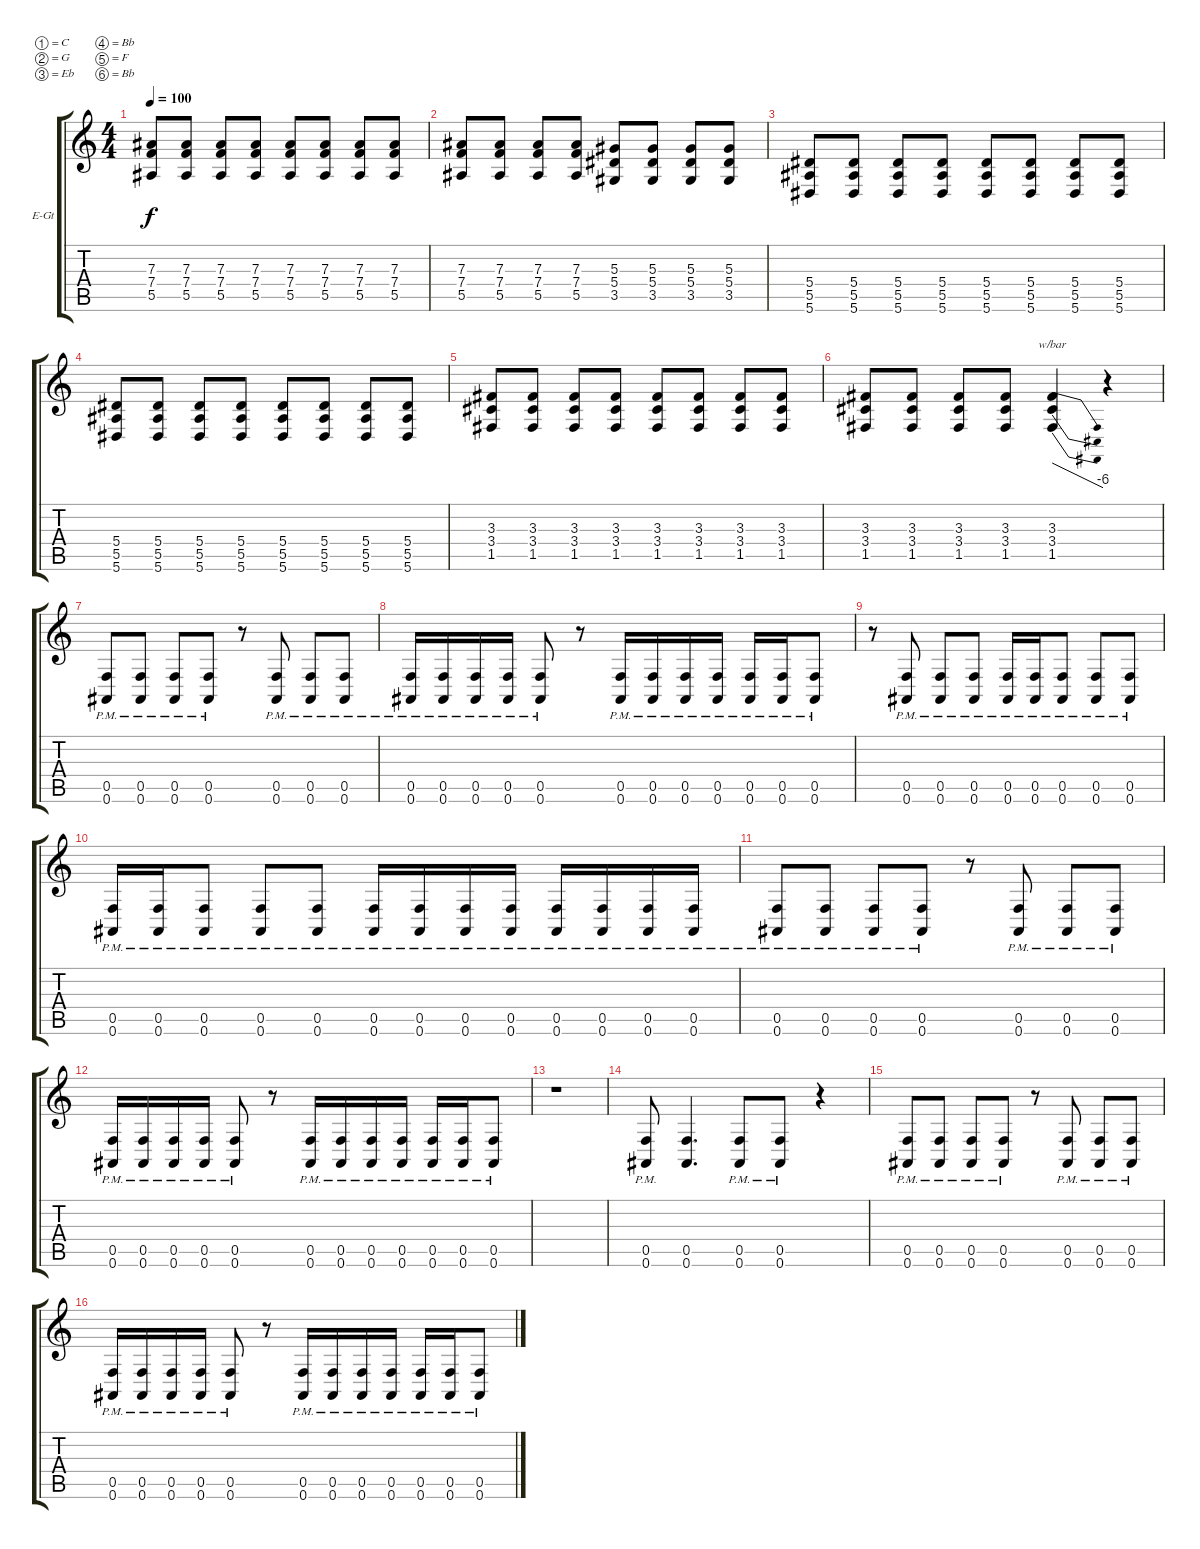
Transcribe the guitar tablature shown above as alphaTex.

\bracketExtendMode groupsimilarinstruments
\firstSystemTrackNameOrientation horizontal
\otherSystemsTrackNameOrientation horizontal
\track ("Lee Malia" "E-Gt") {instrument distortionguitar}
\staff {score tabs}
\tuning (C4 G3 Eb3 Bb2 F2 Bb1)
\ts (4 4)
\tempo 100
\clef g2
\ks c
(7.3 7.4 5.5).8{dy f} (7.3 7.4 5.5).8 (7.3 7.4 5.5).8 (7.3 7.4 5.5).8 (7.3 7.4 5.5).8 (7.3 7.4 5.5).8 (7.3 7.4 5.5).8 (7.3 7.4 5.5).8 |
(7.3 7.4 5.5).8 (7.3 7.4 5.5).8 (7.3 7.4 5.5).8 (7.3 7.4 5.5).8 (5.3 5.4 3.5).8 (5.3 5.4 3.5).8 (5.3 5.4 3.5).8 (5.3 5.4 3.5).8 |
(5.4 5.5 5.6).8 (5.4 5.5 5.6).8 (5.4 5.5 5.6).8 (5.4 5.5 5.6).8 (5.4 5.5 5.6).8 (5.4 5.5 5.6).8 (5.4 5.5 5.6).8 (5.4 5.5 5.6).8 |
(5.4 5.5 5.6).8 (5.4 5.5 5.6).8 (5.4 5.5 5.6).8 (5.4 5.5 5.6).8 (5.4 5.5 5.6).8 (5.4 5.5 5.6).8 (5.4 5.5 5.6).8 (5.4 5.5 5.6).8 |
(3.3 3.4 1.5).8 (3.3 3.4 1.5).8 (3.3 3.4 1.5).8 (3.3 3.4 1.5).8 (3.3 3.4 1.5).8 (3.3 3.4 1.5).8 (3.3 3.4 1.5).8 (3.3 3.4 1.5).8 |
(3.3 3.4 1.5).8 (3.3 3.4 1.5).8 (3.3 3.4 1.5).8 (3.3 3.4 1.5).8 (3.3 3.4 1.5).4{tbe (dive default 0 0 60 -24)} r.4 |
(0.5{pm} 0.6{pm}).8 (0.5{pm} 0.6{pm}).8 (0.5{pm} 0.6{pm}).8 (0.5{pm} 0.6{pm}).8 r.8 (0.5{pm} 0.6{pm}).8 (0.5{pm} 0.6{pm}).8 (0.5{pm} 0.6{pm}).8 |
(0.5{pm} 0.6{pm}).16 (0.5{pm} 0.6{pm}).16 (0.5{pm} 0.6{pm}).16 (0.5{pm} 0.6{pm}).16 (0.5{pm} 0.6{pm}).8 r.8 (0.5{pm} 0.6{pm}).16 (0.5{pm} 0.6{pm}).16 (0.5{pm} 0.6{pm}).16 (0.5{pm} 0.6{pm}).16 (0.5{pm} 0.6{pm}).16 (0.5{pm} 0.6{pm}).16 (0.5{pm} 0.6{pm}).8 |
r.8 (0.5{pm} 0.6{pm}).8 (0.5{pm} 0.6{pm}).8 (0.5{pm} 0.6{pm}).8 (0.5{pm} 0.6{pm}).16 (0.5{pm} 0.6{pm}).16 (0.5{pm} 0.6{pm}).8 (0.5{pm} 0.6{pm}).8 (0.5{pm} 0.6{pm}).8 |
(0.5{pm} 0.6{pm}).16 (0.5{pm} 0.6{pm}).16 (0.5{pm} 0.6{pm}).8 (0.5{pm} 0.6{pm}).8 (0.5{pm} 0.6{pm}).8 (0.5{pm} 0.6{pm}).16 (0.5{pm} 0.6{pm}).16 (0.5{pm} 0.6{pm}).16 (0.5{pm} 0.6{pm}).16 (0.5{pm} 0.6{pm}).16 (0.5{pm} 0.6{pm}).16 (0.5{pm} 0.6{pm}).16 (0.5{pm} 0.6{pm}).16 |
(0.5{pm} 0.6{pm}).8 (0.5{pm} 0.6{pm}).8 (0.5{pm} 0.6{pm}).8 (0.5{pm} 0.6{pm}).8 r.8 (0.5{pm} 0.6{pm}).8 (0.5{pm} 0.6{pm}).8 (0.5{pm} 0.6{pm}).8 |
(0.5{pm} 0.6{pm}).16 (0.5{pm} 0.6{pm}).16 (0.5{pm} 0.6{pm}).16 (0.5{pm} 0.6{pm}).16 (0.5{pm} 0.6{pm}).8 r.8 (0.5{pm} 0.6{pm}).16 (0.5{pm} 0.6{pm}).16 (0.5{pm} 0.6{pm}).16 (0.5{pm} 0.6{pm}).16 (0.5{pm} 0.6{pm}).16 (0.5{pm} 0.6{pm}).16 (0.5{pm} 0.6{pm}).8 |
r.1 |
(0.5{pm} 0.6).8 (0.5 0.6).4{d} (0.5{pm} 0.6{pm}).8 (0.5{pm} 0.6{pm}).8 r.4 |
(0.5{pm} 0.6{pm}).8 (0.5{pm} 0.6{pm}).8 (0.5{pm} 0.6{pm}).8 (0.5{pm} 0.6{pm}).8 r.8 (0.5{pm} 0.6{pm}).8 (0.5{pm} 0.6{pm}).8 (0.5{pm} 0.6{pm}).8 |
(0.5{pm} 0.6{pm}).16 (0.5{pm} 0.6{pm}).16 (0.5{pm} 0.6{pm}).16 (0.5{pm} 0.6{pm}).16 (0.5{pm} 0.6{pm}).8 r.8 (0.5{pm} 0.6{pm}).16 (0.5{pm} 0.6{pm}).16 (0.5{pm} 0.6{pm}).16 (0.5{pm} 0.6{pm}).16 (0.5{pm} 0.6{pm}).16 (0.5{pm} 0.6{pm}).16 (0.5{pm} 0.6{pm}).8
